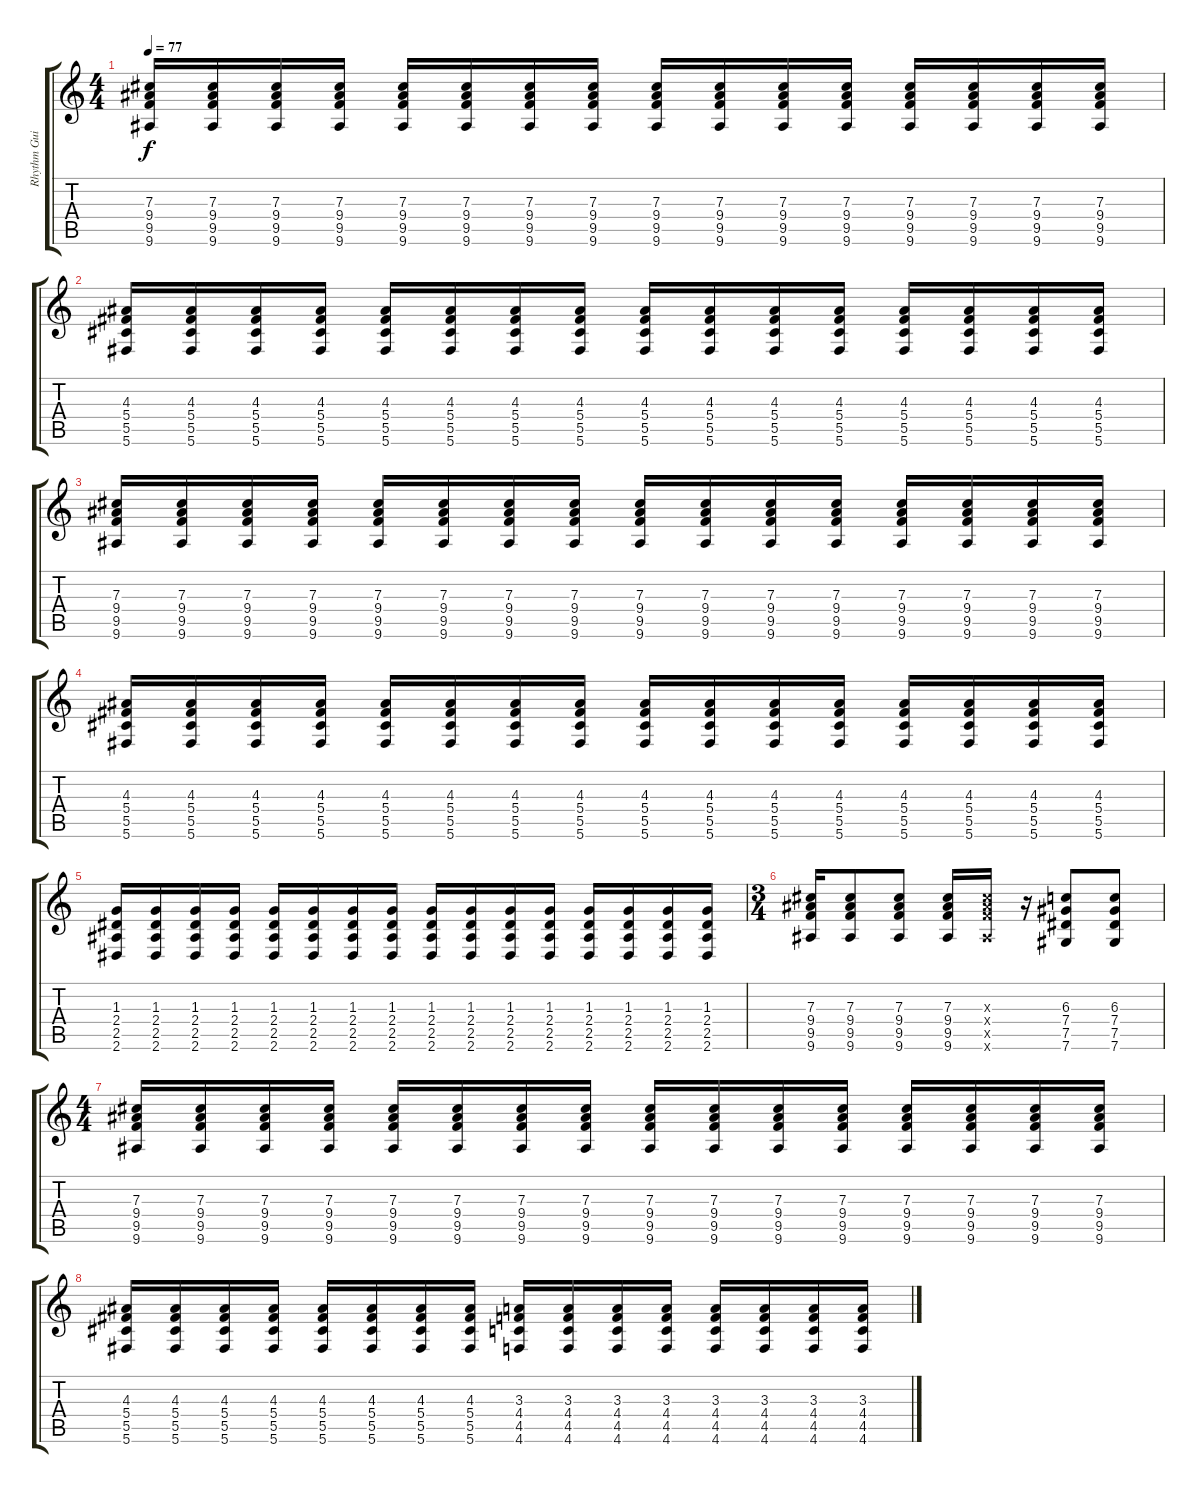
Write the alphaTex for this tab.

\track ("Rhythm Guitar" "Rhythm Gui") {instrument overdrivenguitar}
\staff {score tabs}
\tuning (Eb4 Bb3 Gb3 Db3 Ab2 Db2) {hide}
\ts (4 4)
\tempo 77
\clef g2
\ks c
(7.3 9.4 9.5 9.6).16{dy f} (7.3 9.4 9.5 9.6).16 (7.3 9.4 9.5 9.6).16 (7.3 9.4 9.5 9.6).16 (7.3 9.4 9.5 9.6).16 (7.3 9.4 9.5 9.6).16 (7.3 9.4 9.5 9.6).16 (7.3 9.4 9.5 9.6).16 (7.3 9.4 9.5 9.6).16 (7.3 9.4 9.5 9.6).16 (7.3 9.4 9.5 9.6).16 (7.3 9.4 9.5 9.6).16 (7.3 9.4 9.5 9.6).16 (7.3 9.4 9.5 9.6).16 (7.3 9.4 9.5 9.6).16 (7.3 9.4 9.5 9.6).16 |
(4.3 5.4 5.5 5.6).16 (4.3 5.4 5.5 5.6).16 (4.3 5.4 5.5 5.6).16 (4.3 5.4 5.5 5.6).16 (4.3 5.4 5.5 5.6).16 (4.3 5.4 5.5 5.6).16 (4.3 5.4 5.5 5.6).16 (4.3 5.4 5.5 5.6).16 (4.3 5.4 5.5 5.6).16 (4.3 5.4 5.5 5.6).16 (4.3 5.4 5.5 5.6).16 (4.3 5.4 5.5 5.6).16 (4.3 5.4 5.5 5.6).16 (4.3 5.4 5.5 5.6).16 (4.3 5.4 5.5 5.6).16 (4.3 5.4 5.5 5.6).16 |
(7.3 9.4 9.5 9.6).16 (7.3 9.4 9.5 9.6).16 (7.3 9.4 9.5 9.6).16 (7.3 9.4 9.5 9.6).16 (7.3 9.4 9.5 9.6).16 (7.3 9.4 9.5 9.6).16 (7.3 9.4 9.5 9.6).16 (7.3 9.4 9.5 9.6).16 (7.3 9.4 9.5 9.6).16 (7.3 9.4 9.5 9.6).16 (7.3 9.4 9.5 9.6).16 (7.3 9.4 9.5 9.6).16 (7.3 9.4 9.5 9.6).16 (7.3 9.4 9.5 9.6).16 (7.3 9.4 9.5 9.6).16 (7.3 9.4 9.5 9.6).16 |
(4.3 5.4 5.5 5.6).16 (4.3 5.4 5.5 5.6).16 (4.3 5.4 5.5 5.6).16 (4.3 5.4 5.5 5.6).16 (4.3 5.4 5.5 5.6).16 (4.3 5.4 5.5 5.6).16 (4.3 5.4 5.5 5.6).16 (4.3 5.4 5.5 5.6).16 (4.3 5.4 5.5 5.6).16 (4.3 5.4 5.5 5.6).16 (4.3 5.4 5.5 5.6).16 (4.3 5.4 5.5 5.6).16 (4.3 5.4 5.5 5.6).16 (4.3 5.4 5.5 5.6).16 (4.3 5.4 5.5 5.6).16 (4.3 5.4 5.5 5.6).16 |
(1.3 2.4 2.5 2.6).16 (1.3 2.4 2.5 2.6).16 (1.3 2.4 2.5 2.6).16 (1.3 2.4 2.5 2.6).16 (1.3 2.4 2.5 2.6).16 (1.3 2.4 2.5 2.6).16 (1.3 2.4 2.5 2.6).16 (1.3 2.4 2.5 2.6).16 (1.3 2.4 2.5 2.6).16 (1.3 2.4 2.5 2.6).16 (1.3 2.4 2.5 2.6).16 (1.3 2.4 2.5 2.6).16 (1.3 2.4 2.5 2.6).16 (1.3 2.4 2.5 2.6).16 (1.3 2.4 2.5 2.6).16 (1.3 2.4 2.5 2.6).16 |
\ts (3 4)
(7.3 9.4 9.5 9.6).16 (7.3 9.4 9.5 9.6).8 (7.3 9.4 9.5 9.6).8 (7.3 9.4 9.5 9.6).16 (7.3{x} 9.4{x} 9.5{x} 9.6{x}).16 r.16 (6.3 7.4 7.5 7.6).8 (6.3 7.4 7.5 7.6).8 |
\ts (4 4)
(7.3 9.4 9.5 9.6).16 (7.3 9.4 9.5 9.6).16 (7.3 9.4 9.5 9.6).16 (7.3 9.4 9.5 9.6).16 (7.3 9.4 9.5 9.6).16 (7.3 9.4 9.5 9.6).16 (7.3 9.4 9.5 9.6).16 (7.3 9.4 9.5 9.6).16 (7.3 9.4 9.5 9.6).16 (7.3 9.4 9.5 9.6).16 (7.3 9.4 9.5 9.6).16 (7.3 9.4 9.5 9.6).16 (7.3 9.4 9.5 9.6).16 (7.3 9.4 9.5 9.6).16 (7.3 9.4 9.5 9.6).16 (7.3 9.4 9.5 9.6).16 |
(4.3 5.4 5.5 5.6).16 (4.3 5.4 5.5 5.6).16 (4.3 5.4 5.5 5.6).16 (4.3 5.4 5.5 5.6).16 (4.3 5.4 5.5 5.6).16 (4.3 5.4 5.5 5.6).16 (4.3 5.4 5.5 5.6).16 (4.3 5.4 5.5 5.6).16 (3.3 4.4 4.5 4.6).16 (3.3 4.4 4.5 4.6).16 (3.3 4.4 4.5 4.6).16 (3.3 4.4 4.5 4.6).16 (3.3 4.4 4.5 4.6).16 (3.3 4.4 4.5 4.6).16 (3.3 4.4 4.5 4.6).16 (3.3 4.4 4.5 4.6).16
